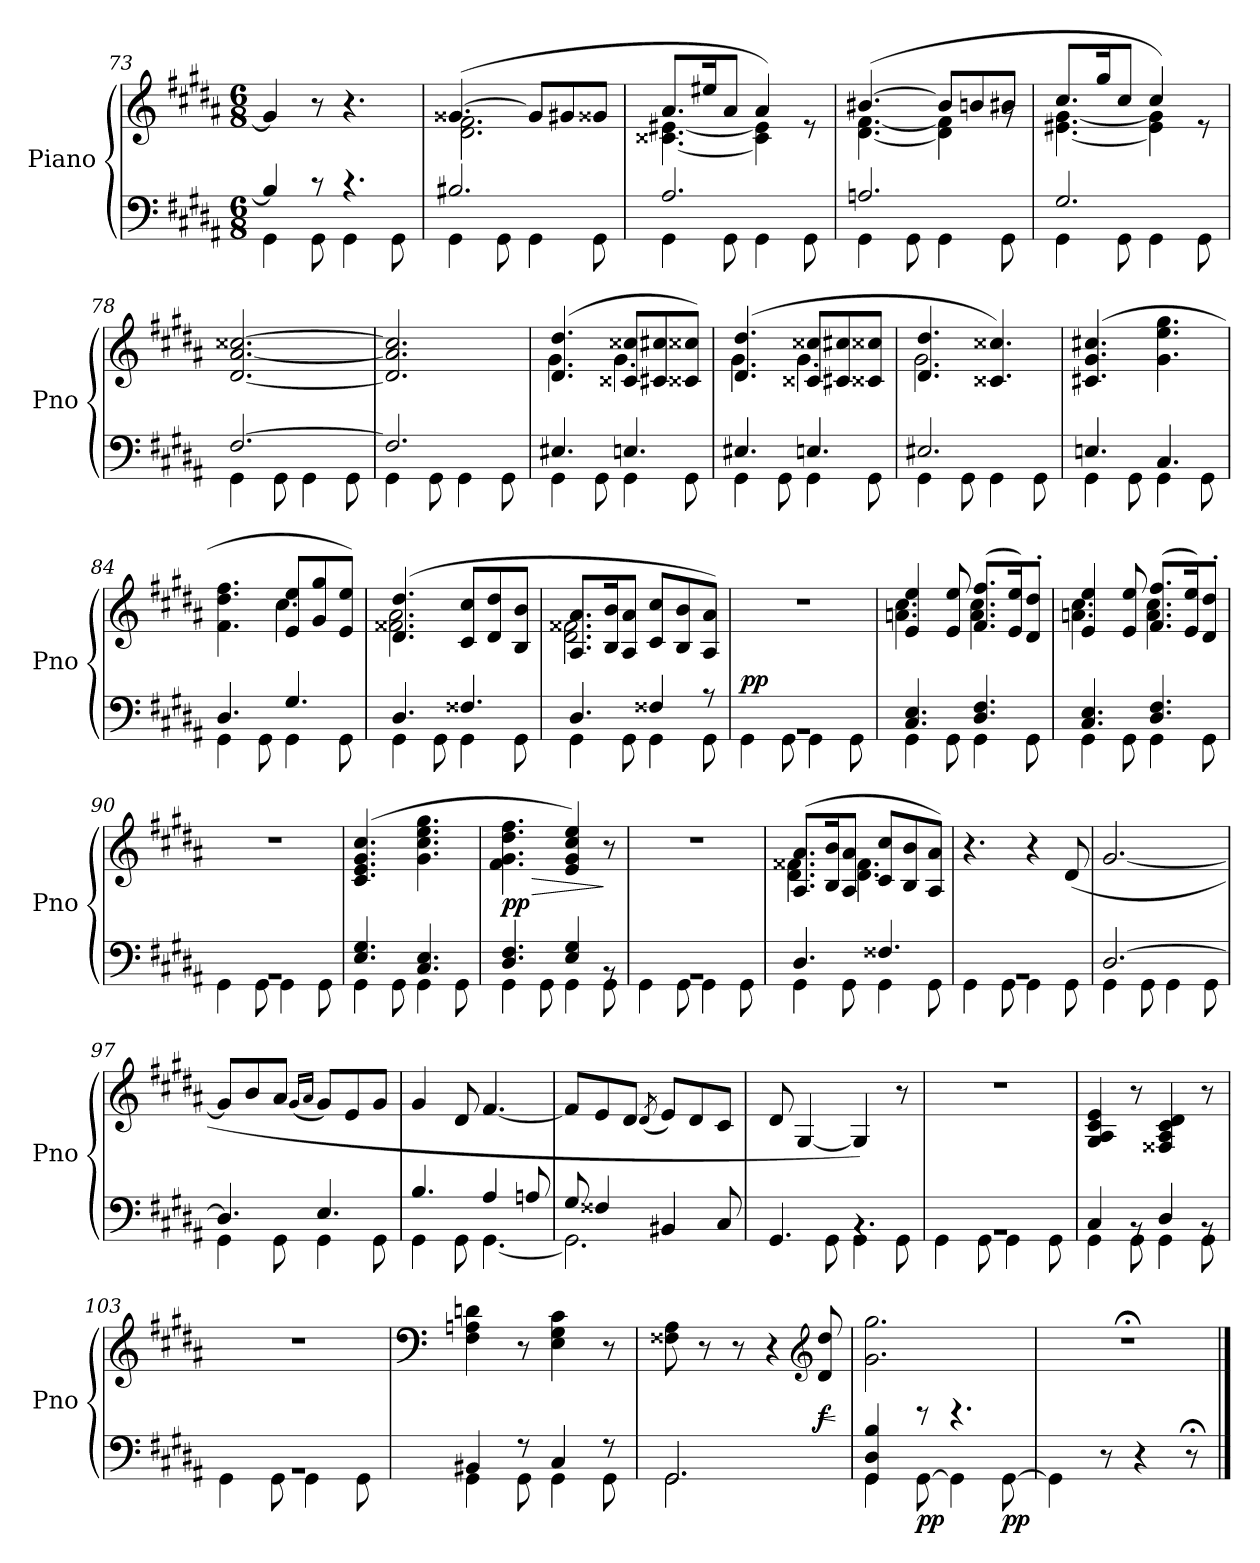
**kern	**kern	**dynam
*part1	*part1	*part1
*staff2	*staff1	*staff1/2
*I"Piano	*	*
*I'Pno	*	*
*clefF4	*clefG2	*
*k[f#c#g#d#a#]	*k[f#c#g#d#a#]	*
*M6/8	*M6/8	*
=73	=73	=73
*^	*	*
4B/]	4GG#\	4g#/]	.
8r	8GG#\	8r	.
4.r	4GG#\	4.r	.
.	8GG#\	.	.
=74	=74	=74	=74
*	*	*^	*
2.B#X/	4GG#\	([4.g##X/	2.d#\ 2.f#\	.
.	8GG#\	.	.	.
.	4GG#\	8g##/L]	.	.
.	.	8g#X/	.	.
.	8GG#\	8g##X/J	.	.
=75	=75	=75	=75	=75
2.A#/	4GG#\	8.a#/L	[4.c##X\ [4.e#X\	.
.	.	16ee#X/K	.	.
.	8GG#\	8a#/J	.	.
.	4GG#\	4a#/)	4c##\] 4e#\]	.
.	8GG#\	8re	8ryy	.
!!LO:LB:g=z	!!
=76	=76	=76	=76	=76
2.An/	4GG#\	([4.b#X/	[4.d#\ [4.f#\	.
.	8GG#\	.	.	.
.	4GG#\	8b#/L]	4d#\] 4f#\]	.
.	.	8bn/	.	.
.	8GG#\	8b#X/J	8rg	.
=77	=77	=77	=77	=77
2.G#/	4GG#\	8.cc#/L	[4.e#X\ [4.g#\	.
.	.	16gg#/K	.	.
.	8GG#\	8cc#/J	.	.
.	4GG#\	4cc#/)	4e#\] 4g#\]	.
.	8GG#\	8re	8ryy	.
*	*	*v	*v	*
=78	=78	=78	=78
[2.F#/	4GG#\	[2.d#/ [2.a#/ [2.cc##X/	.
.	8GG#\	.	.
.	4GG#\	.	.
.	8GG#\	.	.
=79	=79	=79	=79
2.F#/]	4GG#\	2.d#/] 2.a#/] 2.cc##/]	.
.	8GG#\	.	.
.	4GG#\	.	.
.	8GG#\	.	.
=80	=80	=80	=80
*	*	*^	*
4.E#X/	4GG#\	(>4.d#/ 4.dd#/	4.g#\	.
.	8GG#\	.	.	.
4.En/	4GG#\	8c##X/ 8cc##X/L	4.g#\	.
.	.	8c#X/ 8cc#X/	.	.
.	8GG#\	8c##X/ 8cc##X/J)	.	.
!!LO:LB:g=z	!!
=81	=81	=81	=81	=81
4.E#X/	4GG#\	(>4.d#/ 4.dd#/	4.g#\	.
.	8GG#\	.	.	.
4.En/	4GG#\	8c##X/ 8cc##X/L	4.g#\	.
.	.	8c#X/ 8cc#X/	.	.
.	8GG#\	8c##X/ 8cc##X/J	.	.
=82	=82	=82	=82	=82
2.E#X/	4GG#\	4.d#/ 4.dd#/	2.g#\	.
.	8GG#\	.	.	.
.	4GG#\	4.c##X/ 4.cc##X/)	.	.
.	8GG#\	.	.	.
*	*	*v	*v	*
=83	=83	=83	=83
4.En/	4GG#\	(4.c#X/ 4.g#/ 4.cc#X/	.
.	8GG#\	.	.
4.C#/	4GG#\	4.g#\ 4.ee\ 4.gg#\	.
.	8GG#\	.	.
=84	=84	=84	=84
*	*	*^	*
4.D#/	4GG#\	4.f#\ 4.dd#\ 4.ff#\	4.ryy	.
.	8GG#\	.	.	.
4.G#/	4GG#\	8e/ 8ee/L	4.cc#\	.
.	.	8g#/ 8gg#/	.	.
.	8GG#\	8e/ 8ee/J)	.	.
=85	=85	=85	=85	=85
4.D#/	4GG#\	(4.d#/ 4.dd#/	2.f##X\ 2.a#\	.
.	8GG#\	.	.	.
4.F##X/	4GG#\	8c#/ 8cc#/L	.	.
.	.	8d#/ 8dd#/	.	.
.	8GG#\	8B/ 8b/J	.	.
!!LO:LB:g=z	!!
=86	=86	=86	=86	=86
4.D#/	4GG#\	8.A#/ 8.a#/L	2.d#\ 2.f##X\	.
.	.	16B/ 16b/K	.	.
.	8GG#\	8A#/ 8a#/J	.	.
4F##X/	4GG#\	8c#/ 8cc#/L	.	.
.	.	8B/ 8b/	.	.
8r	8GG#\	8A#/ 8a#/J)	.	.
*	*	*v	*v	*
=87	=87	=87	=87
!	!	!	!LO:DY:a=2
2.rBB	4GG#\	2.r	pp
.	8GG#\	.	.
.	4GG#\	.	.
.	8GG#\	.	.
=88	=88	=88	=88
*	*	*^	*
4.C#/ 4.E/	4GG#\	4e/ 4ee/	4.an\ 4.cc#\	.
.	8GG#\	8e/ 8ee/	.	.
4.D#/ 4.F#/	4GG#\	(8.f#/ 8.ff#/L	4.a\ 4.cc#\	.
.	.	16e/ 16ee/K)	.	.
.	8GG#\	8d#/' 8dd#/'J	.	.
=89	=89	=89	=89	=89
4.C#/ 4.E/	4GG#\	4e/ 4ee/	4.an\ 4.cc#\	.
.	8GG#\	8e/ 8ee/	.	.
4.D#/ 4.F#/	4GG#\	(8.f#/ 8.ff#/L	4.a\ 4.cc#\	.
.	.	16e/ 16ee/K)	.	.
.	8GG#\	8d#/' 8dd#/'J	.	.
*	*	*v	*v	*
=90	=90	=90	=90
2.rBB	4GG#\	2.r	.
.	8GG#\	.	.
.	4GG#\	.	.
.	8GG#\	.	.
=91	=91	=91	=91
4.E/ 4.G#/	4GG#\	(4.c#/ 4.e/ 4.g#/ 4.cc#/	.
.	8GG#\	.	.
4.C#/ 4.E/	4GG#\	4.g#\ 4.cc#\ 4.ee\ 4.gg#\	.
.	8GG#\	.	.
!!LO:PB:g=z
=92	=92	=92	=92
!	!	!	!LO:HP:b
!	!	!	!LO:DY:n=1:b
4.D#/ 4.F#/	4GG#\	4.f#\ 4.g#\ 4.dd#\ 4.ff#\	> pp
.	8GG#\	.	.
4E/ 4G#/	4GG#\	4e/ 4g#/ 4cc#/ 4ee/)	.
8rBB	8GG#\	8r	]
=93	=93	=93	=93
2.rBB	4GG#\	2.r	.
.	8GG#\	.	.
.	4GG#\	.	.
.	8GG#\	.	.
=94	=94	=94	=94
*	*	*^	*
4.D#/	4GG#\	(8.A#/ 8.a#/L	4.d#\ 4.f##X\	.
.	.	16B/ 16b/K	.	.
.	8GG#\	8A#/ 8a#/J	.	.
4.F##X/	4GG#\	8c#/ 8cc#/L	4.d#\ 4.f##\	.
.	.	8B/ 8b/	.	.
.	8GG#\	8A#/ 8a#/J)	.	.
*	*	*v	*v	*
=95	=95	=95	=95
2.rBB	4GG#\	4.r	.
.	8GG#\	.	.
.	4GG#\	4r	.
.	8GG#\	(8d#/	.
=96	=96	=96	=96
[2.D#/	4GG#\	[2.g#/	.
.	8GG#\	.	.
.	4GG#\	.	.
.	8GG#\	.	.
=97	=97	=97	=97
4.D#/]	4GG#\	8g#/L]	.
.	.	8b/	.
.	8GG#\	8a#/J	.
.	.	(16qg#/LL	.
.	.	16qa#/JJ	.
4.E/	4GG#\	8g#/L)	.
.	.	8e/	.
.	8GG#\	8g#/J	.
!!LO:LB:g=z
=98	=98	=98	=98
4.B/	4GG#\	4g#/	.
.	8GG#\	8d#/	.
4A#/	[4.GG#\	[4.f#/	.
8An/	.	.	.
=99	=99	=99	=99
8G#/	2.GG#\]	8f#/L]	.
4F##X/	.	8e/	.
.	.	8d#/J	.
.	.	(8qd#/	.
4BB#X/	.	8e/L)	.
.	.	8d#/	.
8C#/	.	8c#/J	.
=100	=100	=100	=100
4.GG#/	4GG#\yy	8d#/	.
.	.	[4G#/	.
.	8GG#\	.	.
4.rBB	4GG#\	4G#/])	.
.	8GG#\	8r	.
=101	=101	=101	=101
2.rBB	4GG#\	2.r	.
.	8GG#\	.	.
.	4GG#\	.	.
.	8GG#\	.	.
=102	=102	=102	=102
4C#/	4GG#\	4G#/ 4A#/ 4c#/ 4e/	.
8rBB	8GG#\	8r	.
4D#/	4GG#\	4F##X/ 4A#/ 4c#/ 4d#/	.
8rBB	8GG#\	8r	.
=103	=103	=103	=103
2.rBB	4GG#\	2.r	.
.	8GG#\	.	.
.	4GG#\	.	.
.	8GG#\	.	.
!!LO:LB:g=z
=104	=104	=104	=104
*	*	*clefF4	*
4BB#X/	4GG#\	4F#\ 4An\ 4dn\	.
8r	8GG#\	8r	.
4C#/	4GG#\	4E\ 4G#\ 4c#\	.
8r	8GG#\	8r	.
=105	=105	=105	=105
2.GG#/	2.GG#\	8F##X\ 8A#\	.
.	.	8r	.
.	.	8r	.
.	.	4r	.
*	*	*clefG2	*
!	!	!	!LO:HP:b
!	!	!	!LO:DY:n=1:b
.	.	8d#/ 8dd#/	< f
*v	*v	*	*
.	.	[
=106	=106	=106
*^	*	*
4GG#\	4GG#/ 4D#/ 4B/	2.g#\ 2.gg#\	.
!	!	!	!LO:DY:b=2
[8GG#\	8re	.	pp
4GG#\]	4.re	.	.
!	!	!	!LO:DY:b=2
[8GG#\	.	.	pp
*v	*v	*	*
=107	=107	=107
4GG#\]	2.r;<	.
8r	.	.
4r	.	.
8r;<	.	.
==	==	==
*-	*-	*-
